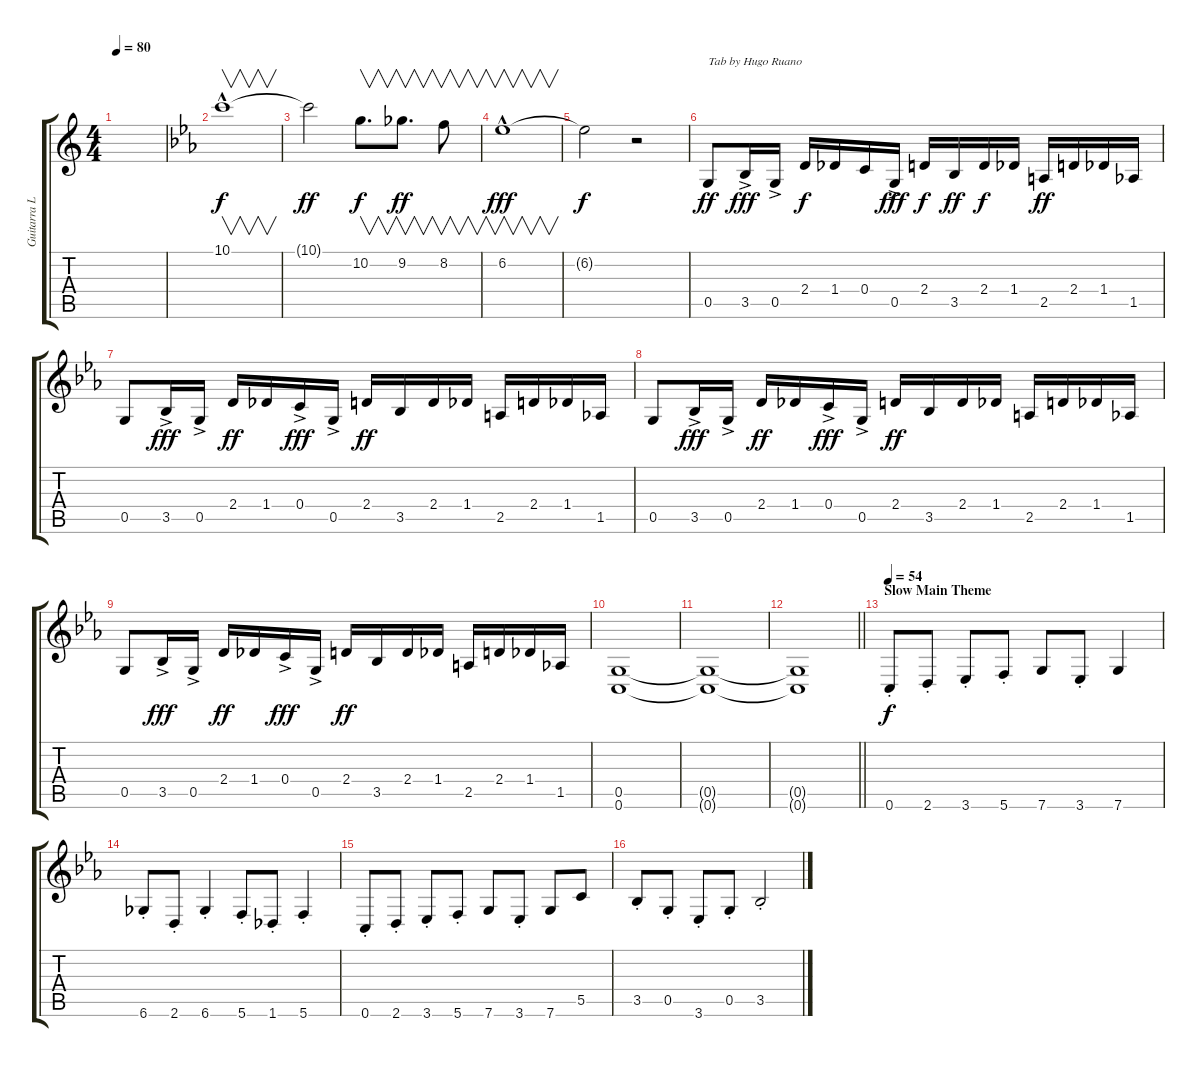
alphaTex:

\track ("Guitarra Lider" "Guitarra L") {instrument distortionguitar}
\staff {score tabs}
\tuning (D4 A3 F3 C3 G2 C2) {hide}
\ts (4 4)
\tempo 80
\clef g2
\ks c
|
\ks eb
10.1{hac}.1{v} |
10.1{t}.2{dy ff} 10.2.8{v d dy f} 9.2.8{v d dy ff} 8.2.8{v} |
6.2{hac}.1{v dy fff} |
6.2{t}.2{dy f} r.2 |
0.5.8{txt "Tab by Hugo Ruano" dy ff} 3.5{ac}.16{dy fff} 0.5{ac}.16 2.4.16{dy f} 1.4.16 0.4.16 0.5{ac}.16{dy fff} 2.4.16{dy f} 3.5.16{dy ff} 2.4.16{dy f} 1.4.16 2.5.16{dy ff} 2.4.16 1.4.16 1.5.16 |
0.5.8 3.5{ac}.16{dy fff} 0.5{ac}.16 2.4.16{dy ff} 1.4.16 0.4{ac}.16{dy fff} 0.5{ac}.16 2.4.16{dy ff} 3.5.16 2.4.16 1.4.16 2.5.16 2.4.16 1.4.16 1.5.16 |
0.5.8 3.5{ac}.16{dy fff} 0.5{ac}.16 2.4.16{dy ff} 1.4.16 0.4{ac}.16{dy fff} 0.5{ac}.16 2.4.16{dy ff} 3.5.16 2.4.16 1.4.16 2.5.16 2.4.16 1.4.16 1.5.16 |
0.5.8 3.5{ac}.16{dy fff} 0.5{ac}.16 2.4.16{dy ff} 1.4.16 0.4{ac}.16{dy fff} 0.5{ac}.16 2.4.16{dy ff} 3.5.16 2.4.16 1.4.16 2.5.16 2.4.16 1.4.16 1.5.16 |
(0.5 0.6).1 |
(0.5{t} 0.6{t}).1 |
\barLineRight lightlight
(0.5{t} 0.6{t}).1 |
\section ("" "Slow Main Theme")
\tempo 54
0.6{st}.8{dy f} 2.6{st}.8 3.6{st}.8 5.6{st}.8 7.6.8 3.6{st}.8 7.6.4 |
6.6{st}.8 2.6{st}.8 6.6{st}.4 5.6{st}.8 1.6{st}.8 5.6{st}.4 |
0.6{st}.8 2.6{st}.8 3.6{st}.8 5.6{st}.8 7.6.8 3.6{st}.8 7.6.8 5.5.8 |
3.5{st}.8 0.5{st}.8 3.6{st}.8 0.5{st}.8 3.5{st}.2
